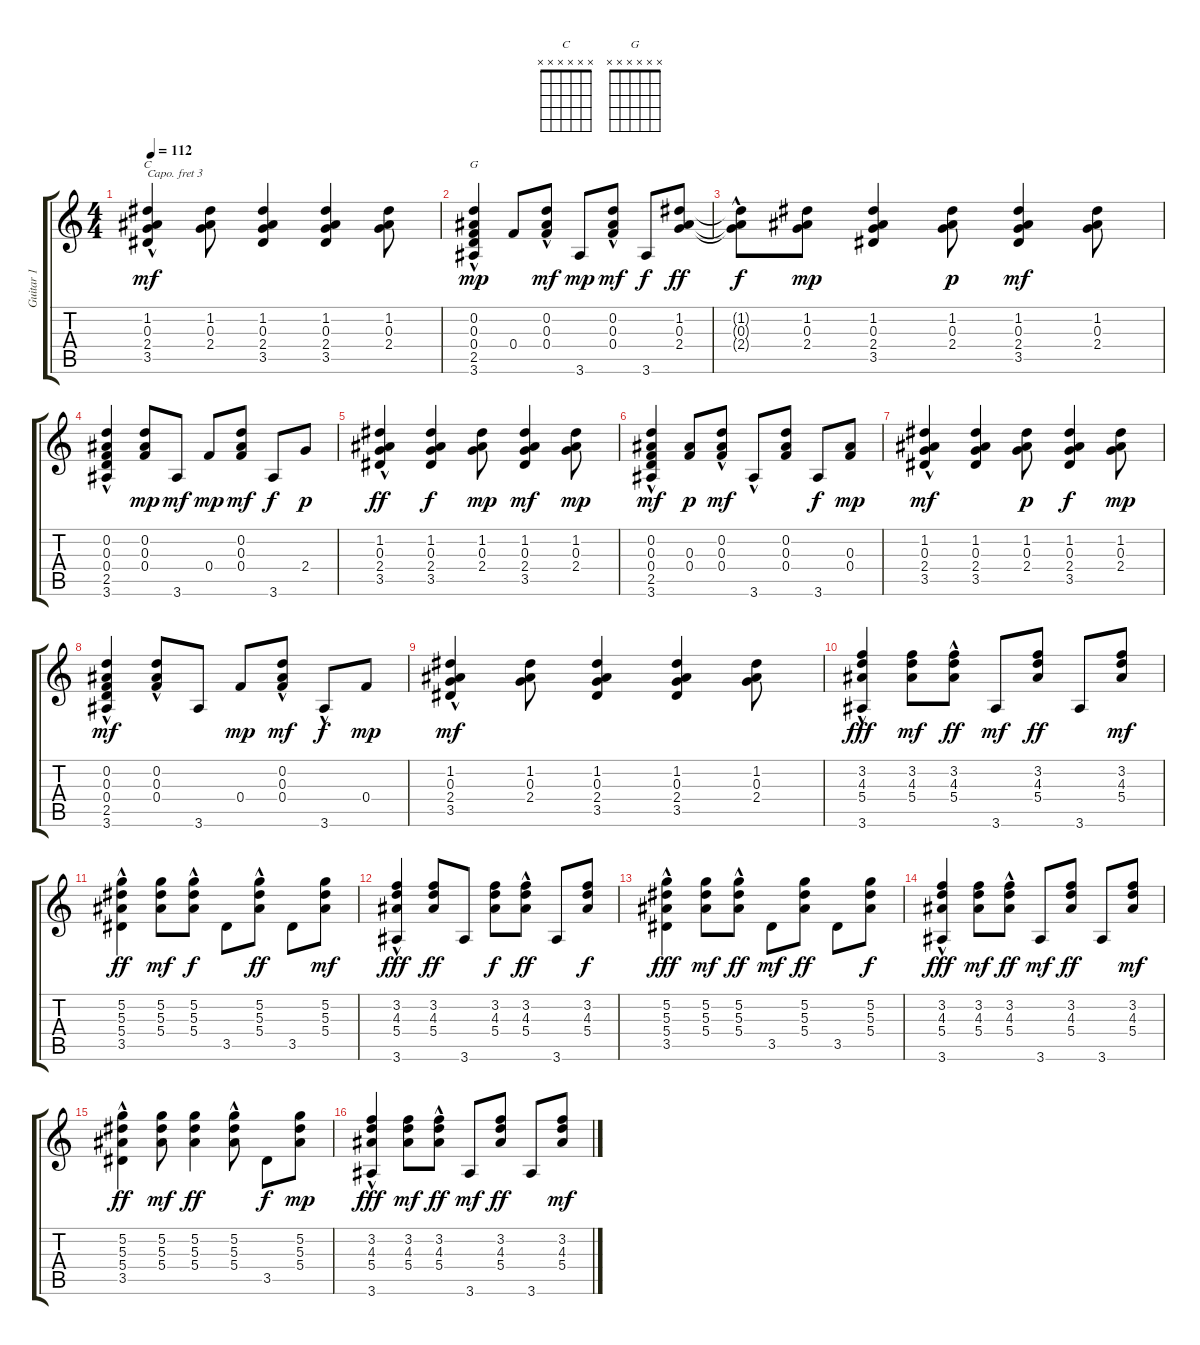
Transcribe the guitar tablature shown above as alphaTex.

\track ("Guitar 1" "Guitar 1") {instrument acousticguitarsteel}
\staff {score tabs}
\capo 3
\tuning (E4 B3 G3 D3 A2 E2) {hide}
\chord ("C" x x x x x x) {firstfret 0}
\chord ("G" x x x x x x) {firstfret 0}
\ts (4 4)
\tempo 112
\clef g2
\ks c
(1.2 0.3{hac} 2.4{hac} 3.5).4{ch "C" dy mf} (1.2 0.3 2.4).8 (1.2 0.3 2.4 3.5).4 (1.2 0.3 2.4 3.5).4 (1.2 0.3 2.4).8 |
(0.2 0.3 0.4 2.5 3.6{hac}).4{ch "G" dy mp} 0.4.8 (0.2{hac} 0.3{hac} 0.4{hac}).8{dy mf} 3.6.8{dy mp} (0.2{hac} 0.3 0.4).8{dy mf} 3.6.8{dy f} (1.2 0.3 2.4).8{dy ff} |
(1.2{hac t} 0.3{hac t} 2.4{hac t}).8{dy f} (1.2 0.3 2.4).8{dy mp} (1.2 0.3 2.4 3.5).4 (1.2 0.3 2.4).8{dy p} (1.2 0.3 2.4 3.5).4{dy mf} (1.2 0.3 2.4).8 |
(0.2{hac} 0.3{hac} 0.4 2.5 3.6).4 (0.2 0.3 0.4).8{dy mp} 3.6.8{dy mf} 0.4.8{dy mp} (0.2 0.3 0.4).8{dy mf} 3.6.8{dy f} 2.4.8{dy p} |
(1.2{hac} 0.3 2.4{hac} 3.5).4{dy ff} (1.2 0.3 2.4 3.5).4{dy f} (1.2 0.3 2.4).8{dy mp} (1.2 0.3 2.4 3.5).4{dy mf} (1.2 0.3 2.4).8{dy mp} |
(0.2 0.3 0.4 2.5 3.6{hac}).4{dy mf} (0.3 0.4).8{dy p} (0.2{hac} 0.3{hac} 0.4{hac}).8{dy mf} 3.6{hac}.8 (0.2 0.3 0.4).8 3.6.8{dy f} (0.3 0.4).8{dy mp} |
(1.2{hac} 0.3{hac} 2.4{hac} 3.5).4{dy mf} (1.2 0.3 2.4 3.5).4 (1.2 0.3 2.4).8{dy p} (1.2 0.3 2.4 3.5).4{dy f} (1.2 0.3 2.4).8{dy mp} |
(0.2{hac} 0.3{hac} 0.4{hac} 2.5 3.6).4{dy mf} (0.2 0.3{hac} 0.4{hac}).8 3.6.8 0.4.8{dy mp} (0.2 0.3 0.4{hac}).8{dy mf} 3.6{hac}.8{dy f} 0.4.8{dy mp} |
(1.2 0.3{hac} 2.4{hac} 3.5).4{dy mf} (1.2 0.3 2.4).8 (1.2 0.3 2.4 3.5).4 (1.2 0.3 2.4 3.5).4 (1.2 0.3 2.4).8 |
(3.2{hac} 4.3 5.4{hac} 3.6{hac}).4{dy fff} (3.2 4.3 5.4).8{dy mf} (3.2{hac} 4.3{hac} 5.4{hac}).8{dy ff} 3.6.8{dy mf} (3.2 4.3 5.4).8{dy ff} 3.6.8 (3.2 4.3 5.4).8{dy mf} |
(5.2{hac} 5.3{hac} 5.4 3.5{hac}).4{dy ff} (5.2 5.3 5.4).8{dy mf} (5.2{hac} 5.3{hac} 5.4).8{dy f} 3.5.8 (5.2{hac} 5.3 5.4).8{dy ff} 3.5.8 (5.2 5.3 5.4).8{dy mf} |
(3.2{hac} 4.3{hac} 5.4{hac} 3.6).4{dy fff} (3.2 4.3 5.4).8{dy ff} 3.6.8 (3.2 4.3 5.4).8{dy f} (3.2 4.3{hac} 5.4).8{dy ff} 3.6.8 (3.2 4.3 5.4).8{dy f} |
(5.2{hac} 5.3 5.4 3.5{hac}).4{dy fff} (5.2 5.3 5.4).8{dy mf} (5.2{hac} 5.3{hac} 5.4).8{dy ff} 3.5.8{dy mf} (5.2 5.3 5.4).8{dy ff} 3.5.8 (5.2 5.3 5.4).8{dy f} |
(3.2{hac} 4.3 5.4{hac} 3.6{hac}).4{dy fff} (3.2 4.3 5.4).8{dy mf} (3.2{hac} 4.3{hac} 5.4{hac}).8{dy ff} 3.6.8{dy mf} (3.2 4.3 5.4).8{dy ff} 3.6.8 (3.2 4.3 5.4).8{dy mf} |
(5.2{hac} 5.3{hac} 5.4 3.5).4{dy ff} (5.2 5.3 5.4).8{dy mf} (5.2 5.3 5.4).4{dy ff} (5.2{hac} 5.3 5.4).8 3.5.8{dy f} (5.2 5.3 5.4).8{dy mp} |
(3.2{hac} 4.3 5.4{hac} 3.6{hac}).4{dy fff} (3.2 4.3 5.4).8{dy mf} (3.2{hac} 4.3{hac} 5.4{hac}).8{dy ff} 3.6.8{dy mf} (3.2 4.3 5.4).8{dy ff} 3.6.8 (3.2 4.3 5.4).8{dy mf}
